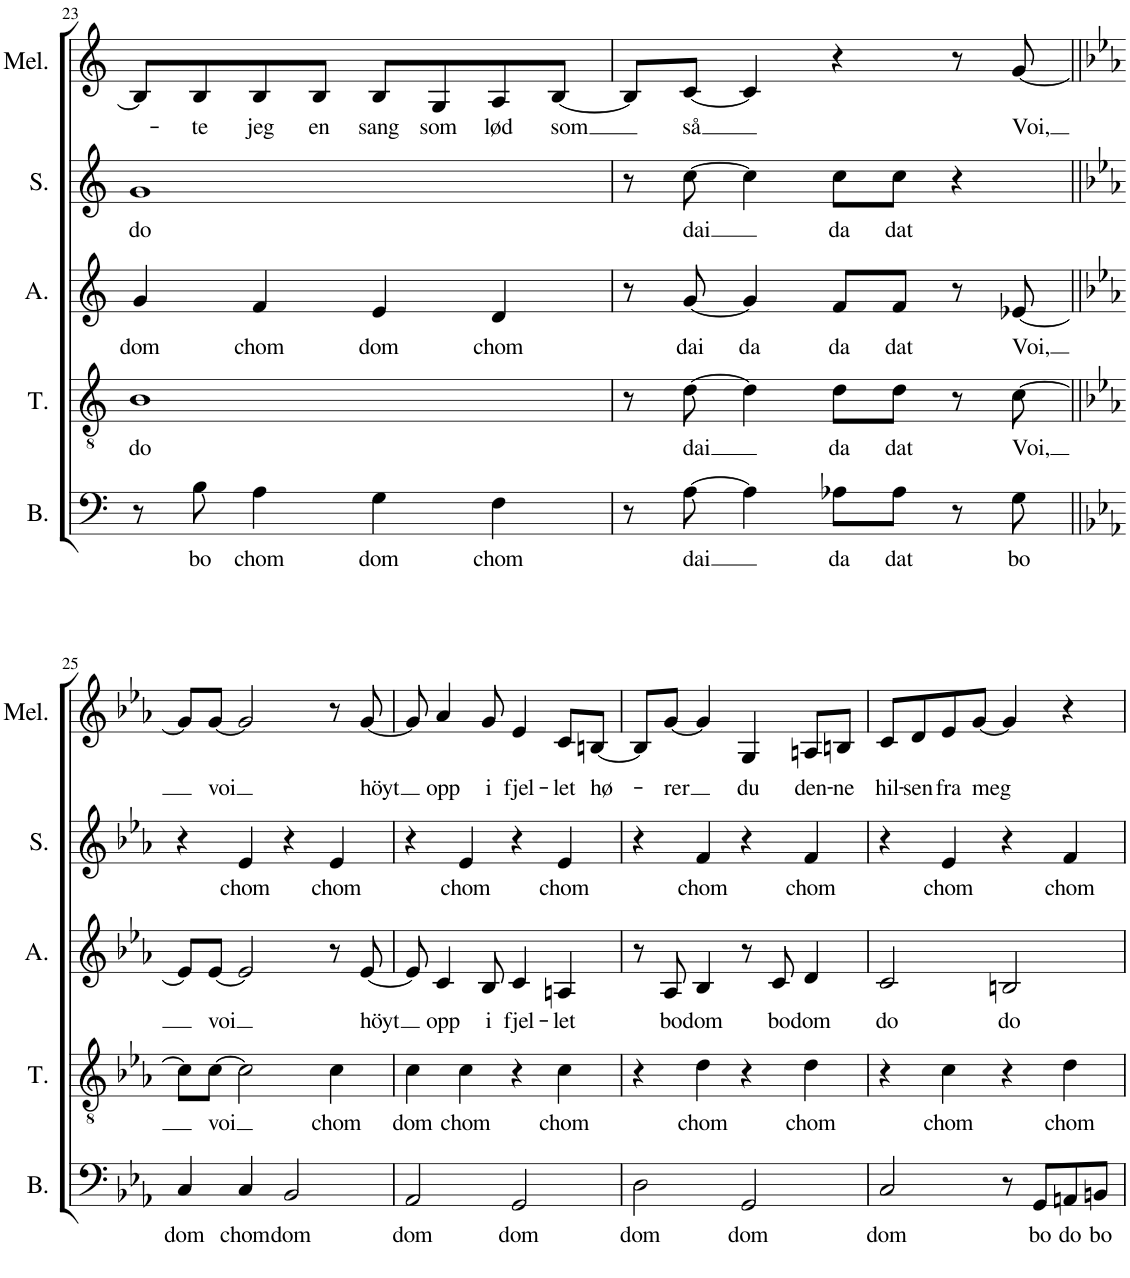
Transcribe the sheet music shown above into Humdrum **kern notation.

**kern	**text	**kern	**text	**kern	**text	**kern	**text	**kern	**text
*part5	*part5	*part4	*part4	*part3	*part3	*part2	*part2	*part1	*part1
*staff5	*staff5	*staff4	*staff4	*staff3	*staff3	*staff2	*staff2	*staff1	*staff1
*I"Bass	*	*I"Tenor	*	*I"Alto	*	*I"Soprano	*	*I"Melody	*
*I'B.	*	*I'T.	*	*I'A.	*	*I'S.	*	*I'Mel.	*
!!LO:PB:g=z
*clefF4	*	*clefGv2	*	*clefG2	*	*clefG2	*	*clefG2	*
*k[]	*	*k[]	*	*k[]	*	*k[]	*	*k[]	*
*M4/4	*	*M4/4	*	*M4/4	*	*M4/4	*	*M4/4	*
=23	=23	=23	=23	=23	=23	=23	=23	=23	=23
!	!	!	!LO:LY:b	!	!LO:LY:b	!	!LO:LY:b	!	!
8r	.	1B	do	4g/	dom	1g	do	8B/L]	.
!	!LO:LY:b	!	!	!	!	!	!	!	!LO:LY:b
8B\	bo	.	.	.	.	.	.	8B/	-te
!	!LO:LY:b	!	!	!	!LO:LY:b	!	!	!	!LO:LY:b
4A\	chom	.	.	4f/	chom	.	.	8B/	jeg
!	!	!	!	!	!	!	!	!	!LO:LY:b
.	.	.	.	.	.	.	.	8B/J	en
!	!LO:LY:b	!	!	!	!LO:LY:b	!	!	!	!LO:LY:b
4G\	dom	.	.	4e/	dom	.	.	8B/L	sang
!	!	!	!	!	!	!	!	!	!LO:LY:b
.	.	.	.	.	.	.	.	8G/	som
!	!LO:LY:b	!	!	!	!LO:LY:b	!	!	!	!LO:LY:b
4F\	chom	.	.	4d/	chom	.	.	8A/	lød
!	!	!	!	!	!	!	!	!	!LO:LY:b
.	.	.	.	.	.	.	.	[8B/J	som
=24	=24	=24	=24	=24	=24	=24	=24	=24	=24
8r	.	8r	.	8r	.	8r	.	8B/L]	.
!	!LO:LY:b	!	!LO:LY:b	!	!LO:LY:b	!	!LO:LY:b	!	!LO:LY:b
[8A\	dai	[8d\	dai	[8g/	dai	[8cc\	dai	[8c/J	så
!	!	!	!	!	!LO:LY:b	!	!	!	!
4A\]	.	4d\]	.	4g/]	da	4cc\]	.	4c/]	.
!	!LO:LY:b	!	!LO:LY:b	!	!LO:LY:b	!	!LO:LY:b	!	!
8A-X\L	da	8d\L	da	8f/L	da	8cc\L	da	4r	.
!	!LO:LY:b	!	!LO:LY:b	!	!LO:LY:b	!	!LO:LY:b	!	!
8A-\J	dat	8d\J	dat	8f/J	dat	8cc\J	dat	.	.
8r	.	8r	.	8r	.	4r	.	8r	.
!	!LO:LY:b	!	!LO:LY:b	!	!LO:LY:b	!	!	!	!LO:LY:b
8G\	bo	[8c\	Voi,	[8e-X/	Voi,	.	.	[8g/	Voi,
!!LO:LB:g=z
=25||	=25||	=25||	=25||	=25||	=25||	=25||	=25||	=25||	=25||
*k[b-e-a-]	*	*k[b-e-a-]	*	*k[b-e-a-]	*	*k[b-e-a-]	*	*k[b-e-a-]	*
!	!LO:LY:b	!	!	!	!	!	!	!	!
4C/	dom	8c\L]	.	8e-/L]	.	4r	.	8g/L]	.
!	!	!	!LO:LY:b	!	!LO:LY:b	!	!	!	!LO:LY:b
.	.	[8c\J	voi	[8e-/J	voi	.	.	[8g/J	voi
!	!LO:LY:b	!	!	!	!	!	!LO:LY:b	!	!
4C/	chom	2c\]	.	2e-/]	.	4e-/	chom	2g/]	.
!	!LO:LY:b	!	!	!	!	!	!	!	!
2BB-/	dom	.	.	.	.	4r	.	.	.
!	!	!	!LO:LY:b	!	!	!	!LO:LY:b	!	!
.	.	4c\	chom	8r	.	4e-/	chom	8r	.
!	!	!	!	!	!LO:LY:b	!	!	!	!LO:LY:b
.	.	.	.	[8e-/	höyt	.	.	[8g/	höyt
=26	=26	=26	=26	=26	=26	=26	=26	=26	=26
!	!LO:LY:b	!	!LO:LY:b	!	!	!	!	!	!
2AA-/	dom	4c\	dom	8e-/]	.	4r	.	8g/]	.
!	!	!	!	!	!LO:LY:b	!	!	!	!LO:LY:b
.	.	.	.	4c/	opp	.	.	4a-/	opp
!	!	!	!LO:LY:b	!	!	!	!LO:LY:b	!	!
.	.	4c\	chom	.	.	4e-/	chom	.	.
!	!	!	!	!	!LO:LY:b	!	!	!	!LO:LY:b
.	.	.	.	8B-/	i	.	.	8g/	i
!	!LO:LY:b	!	!	!	!LO:LY:b	!	!	!	!LO:LY:b
2GG/	dom	4r	.	4c/	fjel-	4r	.	4e-/	fjel-
!	!	!	!LO:LY:b	!	!LO:LY:b	!	!LO:LY:b	!	!LO:LY:b
.	.	4c\	chom	4An/	let	4e-/	chom	8c/L	-let
!	!	!	!	!	!	!	!	!	!LO:LY:b
.	.	.	.	.	.	.	.	[8Bn/J	hø-
=27	=27	=27	=27	=27	=27	=27	=27	=27	=27
!	!LO:LY:b	!	!	!	!	!	!	!	!
2D\	dom	4r	.	8r	.	4r	.	8B/L]	.
!	!	!	!	!	!LO:LY:b	!	!	!	!LO:LY:b
.	.	.	.	8A-/	bo	.	.	[8g/J	-rer
!	!	!	!LO:LY:b	!	!LO:LY:b	!	!LO:LY:b	!	!
.	.	4d\	chom	4B-/	dom	4f/	chom	4g/]	.
!	!LO:LY:b	!	!	!	!	!	!	!	!LO:LY:b
2GG/	dom	4r	.	8r	.	4r	.	4G/	du
!	!	!	!	!	!LO:LY:b	!	!	!	!
.	.	.	.	8c/	bo	.	.	.	.
!	!	!	!LO:LY:b	!	!LO:LY:b	!	!LO:LY:b	!	!LO:LY:b
.	.	4d\	chom	4d/	dom	4f/	chom	8An/L	den-
!	!	!	!	!	!	!	!	!	!LO:LY:b
.	.	.	.	.	.	.	.	8Bn/J	-ne
=28	=28	=28	=28	=28	=28	=28	=28	=28	=28
!	!LO:LY:b	!	!	!	!LO:LY:b	!	!	!	!LO:LY:b
2C/	dom	4r	.	2c/	do	4r	.	8c/L	hil-
!	!	!	!	!	!	!	!	!	!LO:LY:b
.	.	.	.	.	.	.	.	8d/	-sen
!	!	!	!LO:LY:b	!	!	!	!LO:LY:b	!	!LO:LY:b
.	.	4c\	chom	.	.	4e-/	chom	8e-/	fra
!	!	!	!	!	!	!	!	!	!LO:LY:b
.	.	.	.	.	.	.	.	[8g/J	meg
!	!	!	!	!	!LO:LY:b	!	!	!	!
8r	.	4r	.	2Bn/	do	4r	.	4g/]	.
!	!LO:LY:b	!	!	!	!	!	!	!	!
8GG/L	bo	.	.	.	.	.	.	.	.
!	!LO:LY:b	!	!LO:LY:b	!	!	!	!LO:LY:b	!	!
8AAn/	do	4d\	chom	.	.	4f/	chom	4r	.
!	!LO:LY:b	!	!	!	!	!	!	!	!
8BBn/J	bo	.	.	.	.	.	.	.	.
=	=	=	=	=	=	=	=	=	=
*-	*-	*-	*-	*-	*-	*-	*-	*-	*-
